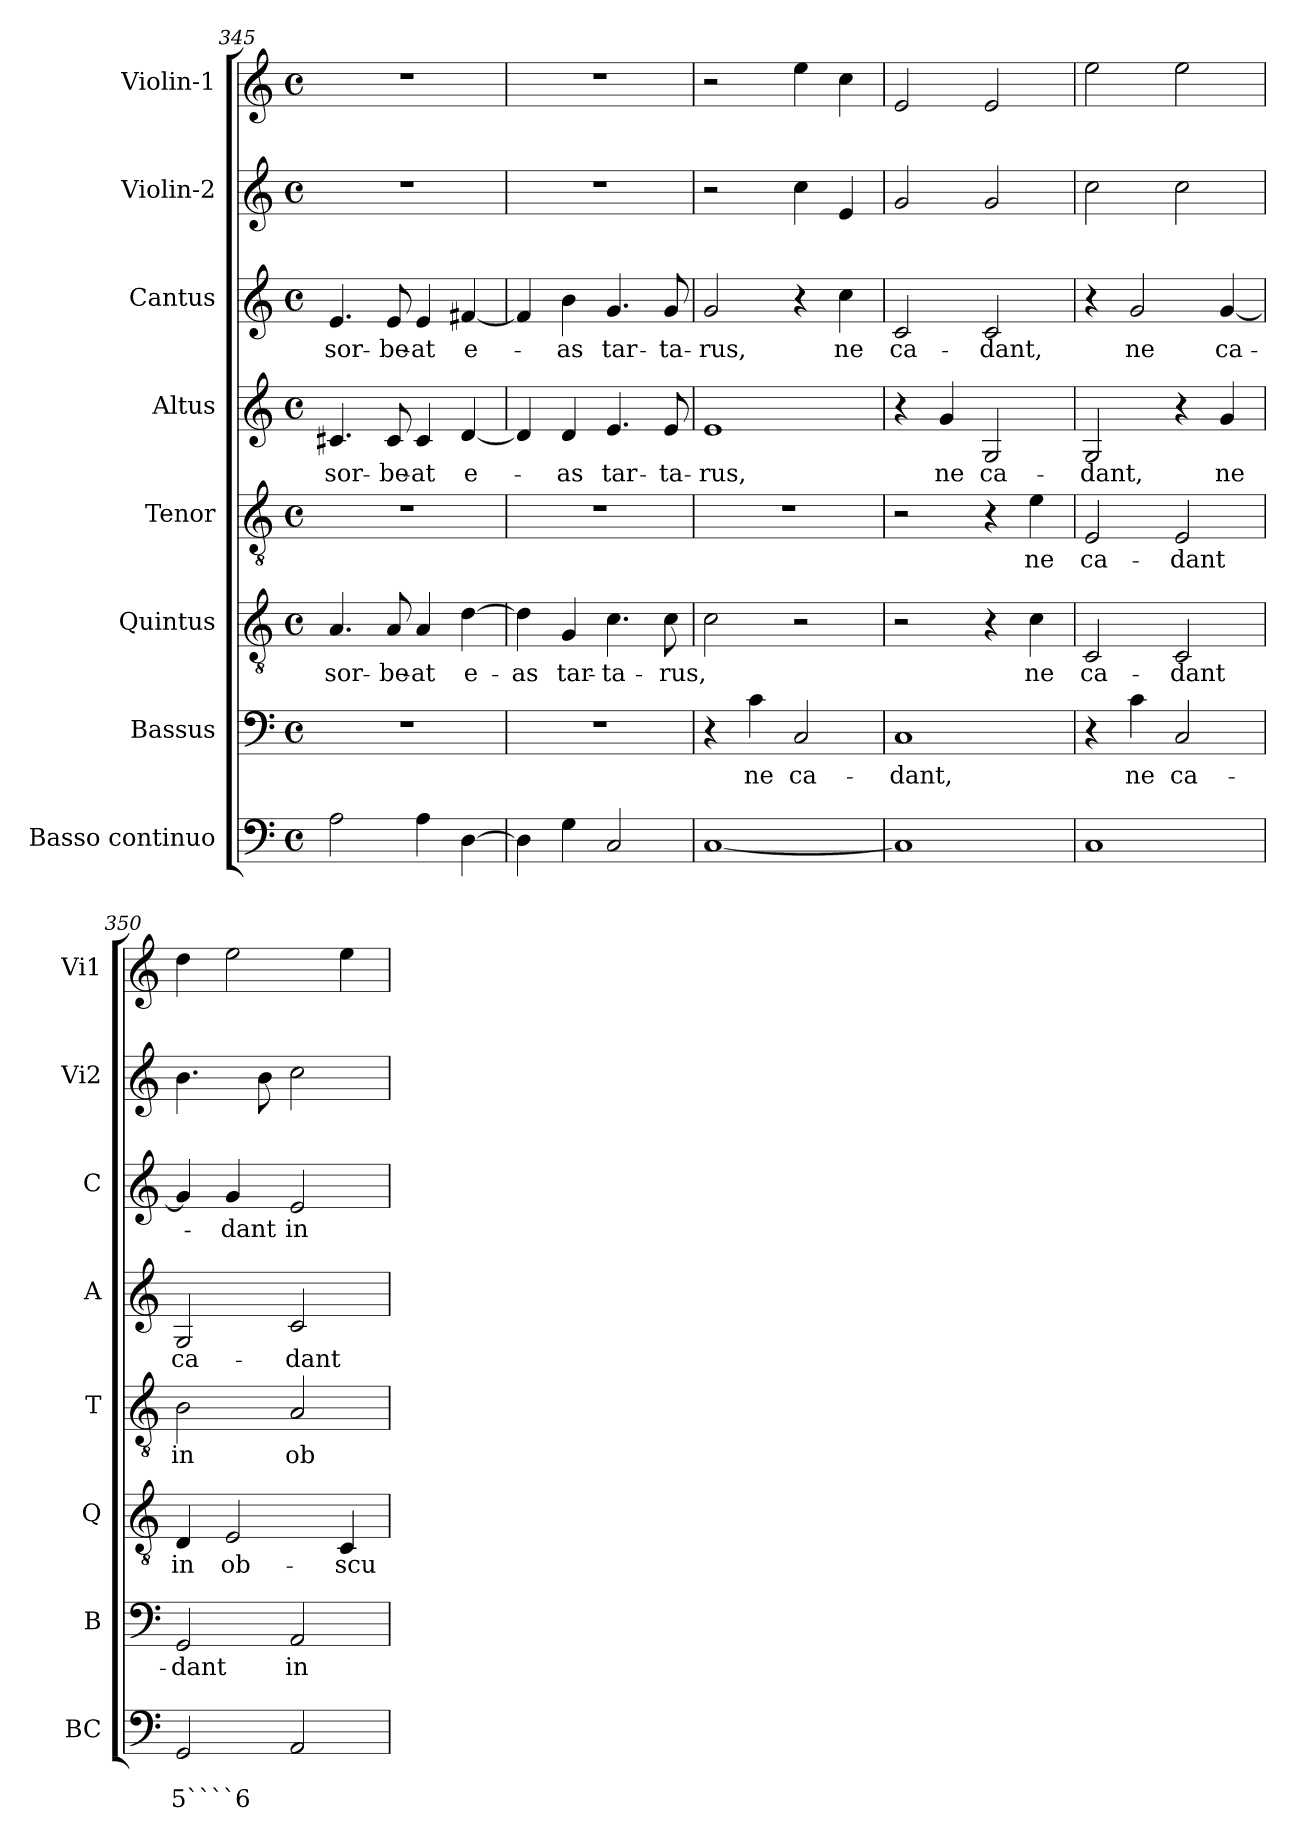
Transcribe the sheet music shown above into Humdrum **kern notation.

**kern	**text	**text	**kern	**text	**kern	**text	**kern	**text	**kern	**text	**kern	**text	**kern	**kern
*part8	*part8	*part8	*part7	*part7	*part6	*part6	*part5	*part5	*part4	*part4	*part3	*part3	*part2	*part1
*staff8	*staff8	*staff8	*staff7	*staff7	*staff6	*staff6	*staff5	*staff5	*staff4	*staff4	*staff3	*staff3	*staff2	*staff1
*I"Basso continuo	*	*	*I"Bassus	*	*I"Quintus	*	*I"Tenor	*	*I"Altus	*	*I"Cantus	*	*I"Violin-2	*I"Violin-1
*I'BC	*	*	*I'B	*	*I'Q	*	*I'T	*	*I'A	*	*I'C	*	*I'Vi2	*I'Vi1
!!LO:PB:g=z
*clefF4	*	*	*clefF4	*	*clefGv2	*	*clefGv2	*	*clefG2	*	*clefG2	*	*clefG2	*clefG2
*k[]	*	*	*k[]	*	*k[]	*	*k[]	*	*k[]	*	*k[]	*	*k[]	*k[]
*C:	*	*	*C:	*	*C:	*	*C:	*	*C:	*	*C:	*	*C:	*C:
*M4/4	*	*	*M4/4	*	*M4/4	*	*M4/4	*	*M4/4	*	*M4/4	*	*M4/4	*M4/4
*met(c)	*	*	*met(c)	*	*met(c)	*	*met(c)	*	*met(c)	*	*met(c)	*	*met(c)	*met(c)
=345	=345	=345	=345	=345	=345	=345	=345	=345	=345	=345	=345	=345	=345	=345
!	!	!	!	!	!	!LO:LY:b	!	!	!	!LO:LY:b	!	!LO:LY:b	!	!
2A\	.	.	1r	.	4.A/	-sor-	1r	.	4.c#X/	-sor-	4.e/	-sor-	1r	1r
!	!	!	!	!	!	!LO:LY:b	!	!	!	!LO:LY:b	!	!LO:LY:b	!	!
.	.	.	.	.	8A/	-be-	.	.	8c#/	-be-	8e/	-be-	.	.
!	!	!	!	!	!	!LO:LY:b	!	!	!	!LO:LY:b	!	!LO:LY:b	!	!
4A\	.	.	.	.	4A/	-at	.	.	4c#/	-at	4e/	-at	.	.
!	!	!	!	!	!	!LO:LY:b	!	!	!	!LO:LY:b	!	!LO:LY:b	!	!
[4D\	.	.	.	.	[4d\	e-	.	.	[4d/	e-	[4f#X/	e-	.	.
=346	=346	=346	=346	=346	=346	=346	=346	=346	=346	=346	=346	=346	=346	=346
!	!	!	!	!	!	!LO:LY:b	!	!	!	!	!	!	!	!
4D\]	.	.	1r	.	4d\]	-as	1r	.	4d/]	.	4f#/]	.	1r	1r
!	!	!	!	!	!	!LO:LY:b	!	!	!	!LO:LY:b	!	!LO:LY:b	!	!
4G\	.	.	.	.	4G/	tar-	.	.	4d/	-as	4b\	-as	.	.
!	!	!	!	!	!	!LO:LY:b	!	!	!	!LO:LY:b	!	!LO:LY:b	!	!
2C/	.	.	.	.	4.c\	-ta-	.	.	4.e/	tar-	4.g/	tar-	.	.
!	!	!	!	!	!	!LO:LY:b	!	!	!	!LO:LY:b	!	!LO:LY:b	!	!
.	.	.	.	.	8c\	-rus,	.	.	8e/	-ta-	8g/	-ta-	.	.
=347	=347	=347	=347	=347	=347	=347	=347	=347	=347	=347	=347	=347	=347	=347
!	!	!	!	!	!	!	!	!	!	!LO:LY:b	!	!LO:LY:b	!	!
[1C	.	.	4r	.	2c\	.	1r	.	1e	-rus,	2g/	-rus,	2r	2r
!	!	!	!	!LO:LY:b	!	!	!	!	!	!	!	!	!	!
.	.	.	4c\	ne	.	.	.	.	.	.	.	.	.	.
!	!	!	!	!LO:LY:b	!	!	!	!	!	!	!	!	!	!
.	.	.	2C/	ca-	2r	.	.	.	.	.	4r	.	4cc\	4ee\
!	!	!	!	!	!	!	!	!	!	!	!	!LO:LY:b	!	!
.	.	.	.	.	.	.	.	.	.	.	4cc\	ne	4e/	4cc\
=348	=348	=348	=348	=348	=348	=348	=348	=348	=348	=348	=348	=348	=348	=348
!	!	!	!	!LO:LY:b	!	!	!	!	!	!	!	!LO:LY:b	!	!
1C]	.	.	1C	-dant,	2r	.	2r	.	4r	.	2c/	ca-	2g/	2e/
!	!	!	!	!	!	!	!	!	!	!LO:LY:b	!	!	!	!
.	.	.	.	.	.	.	.	.	4g/	ne	.	.	.	.
!	!	!	!	!	!	!	!	!	!	!LO:LY:b	!	!LO:LY:b	!	!
.	.	.	.	.	4r	.	4r	.	2G/	ca-	2c/	-dant,	2g/	2e/
!	!	!	!	!	!	!LO:LY:b	!	!LO:LY:b	!	!	!	!	!	!
.	.	.	.	.	4c\	ne	4e\	ne	.	.	.	.	.	.
=349	=349	=349	=349	=349	=349	=349	=349	=349	=349	=349	=349	=349	=349	=349
!	!	!	!	!	!	!LO:LY:b	!	!LO:LY:b	!	!LO:LY:b	!	!	!	!
1C	.	.	4r	.	2C/	ca-	2E/	ca-	2G/	-dant,	4r	.	2cc\	2ee\
!	!	!	!	!LO:LY:b	!	!	!	!	!	!	!	!LO:LY:b	!	!
.	.	.	4c\	ne	.	.	.	.	.	.	2g/	ne	.	.
!	!	!	!	!LO:LY:b	!	!LO:LY:b	!	!LO:LY:b	!	!	!	!	!	!
.	.	.	2C/	ca-	2C/	-dant	2E/	-dant	4r	.	.	.	2cc\	2ee\
!	!	!	!	!	!	!	!	!	!	!LO:LY:b	!	!LO:LY:b	!	!
.	.	.	.	.	.	.	.	.	4g/	ne	[4g/	ca-	.	.
!!LO:LB:g=z
=350	=350	=350	=350	=350	=350	=350	=350	=350	=350	=350	=350	=350	=350	=350
!	!	!LO:LY:b	!	!LO:LY:b	!	!LO:LY:b	!	!LO:LY:b	!	!LO:LY:b	!	!	!	!
2GG/	.	5````6	2GG/	-dant	4D/	in	2B\	in	2G/	ca-	4g/]	.	4.b\	4dd\
!	!	!	!	!	!	!LO:LY:b	!	!	!	!	!	!LO:LY:b	!	!
.	.	.	.	.	2E/	ob-	.	.	.	.	4g/	-dant	.	2ee\
.	.	.	.	.	.	.	.	.	.	.	.	.	8b\	.
!	!	!	!	!LO:LY:b	!	!	!	!LO:LY:b	!	!LO:LY:b	!	!LO:LY:b	!	!
2AA/	.	.	2AA/	in	.	.	2A/	ob-	2c/	-dant	2e/	in	2cc\	.
!	!	!	!	!	!	!LO:LY:b	!	!	!	!	!	!	!	!
.	.	.	.	.	4C/	-scu-	.	.	.	.	.	.	.	4ee\
=	=	=	=	=	=	=	=	=	=	=	=	=	=	=
*-	*-	*-	*-	*-	*-	*-	*-	*-	*-	*-	*-	*-	*-	*-
